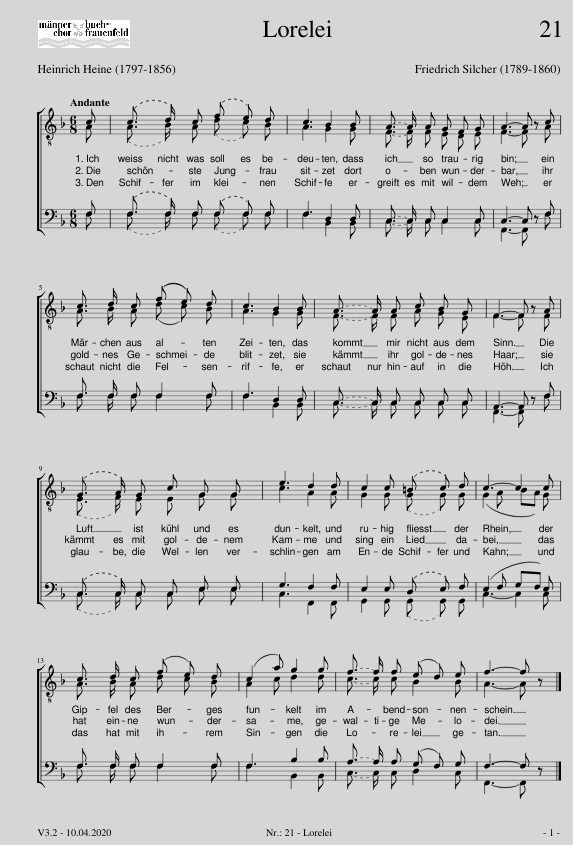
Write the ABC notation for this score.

X:1
%%score { ( 1 2 ) | ( 3 4 ) } 5 6 7 8
L:1/8
Q:1/4=60
M:6/8
I:linebreak $
K:F
V:1 treble-8
V:2 treble-8
V:3 bass
V:4 bass
V:5 treble-8
V:6 treble-8
V:7 bass
V:8 bass
V:1
 c | ((c3/2 d/)) c ((f e)) d | c3 B2 B | A3/2- A/ A G F G | A3- A z c |$ %5
 c3/2 d/ c ((f e)) d | c3 B2 B | A3/2- A/ A c B G | F3- F z A |$ ((G3/2 A/)) G c G G | %10
 e3 d2 d | c2 c ((=B c)) d | c3- c2 c |$ c3/2 d/ c (f e) d | (c2 a) g2 g | %15
 f3/2- f/ f (e d) e | f3- f z |] %17
V:2
 A | (A3/2 B/) A (d c) B | A3 G2 G | F3/2- F/ F E D E | F3- F x A |$ %5
 A3/2 B/ A (d c) B | A3 G2 G | F3/2- F/ F A G E | F3- F x F |$ (E3/2 F/) E E G G | %10
 c3 A2 A | G2 G (G G) G | (G2 A BA) G |$ A3/2 B/ A d c B | A2 c d2 d | %15
 c3/2- c/ c B2 B | A3- A x |] %17
V:3
 F, | ((F,3/2 F,/)) F, ((F, F,)) F, | F,3 D,2 D, | C,3/2- C,/ C, C,2 C, | C,3- C, z F, |$ %5
 F,3/2 F,/ F, F,2 F, | F,3 D,2 D, | C,3/2- C,/ C, C, C, C, | A,,3- A,, z F, |$ ((C,3/2 C,/)) C, C, E, E, | %10
 G,3 F,2 F, | E,2 E, ((D, E,)) F, | (E,2 F, G,F,) E, |$ F,3/2 F,/ F, F,2 F, | F,3 B,2 B, | %15
 A,3/2- A,/ A, (G, F,) G, | F,3- F, z |] %17
V:4
 F, | (F,3/2 F,/) F, (F, F,) F, | F,3 B,,2 B,, | C,3/2- C,/ C, C,2 C, | F,,3- F,, x F, |$ %5
 F,3/2 F,/ F, F,2 F, | F,3 B,,2 B,, | C,3/2- C,/ C, C, C, C, | F,,3- F,, x F, |$ (C,3/2 C,/) C, C, E, E, | %10
 C,3 F,,2 F,, | G,,2 G,, (G,, G,,) G,, | C,3- C,2 C, |$ F,3/2 F,/ F, F,2 F, | F,3 B,,2 B,, | %15
 C,3/2- C,/ C, D,2 C, | F,,3- F,, x |] %17
V:5
 c | (((c3/2 d/))) c (f e) d | c3 B2 B | A3/2- A/ A G F G | A3- A z c |$ %5
 c3/2 d/ c (f e) d | c3 B2 B | A3/2- A/ A c B G | F3- F z A |$ (G3/2 A/) G c G G | %10
 e3 d2 d | c2 c (=B c) d | c3- c2 c |$ c3/2 d/ c (f e) d | (c2 a) g2 g | %15
 f3/2- f/ f (e d) e | f3- f z |] %17
V:6
 A | (A3/2 B/) A (d c) B | A3 G2 G | F3/2- F/ F (E D) E | F3- F z A |$ %5
 A3/2 B/ A (d c) B | A3 G2 G | F3/2- F/ F A G E | F3- F z F |$ (E3/2 F/) E E G G | %10
 c3 A2 A | G2 G (G G) G | (G2 A B A) G |$ A3/2 B/ A (d c) B | (A2 c) d2 d | %15
 c3/2- c/ c B2 B | A3- A z |] %17
V:7
 F, | (F,3/2 F,/) F, (F, F,) F, | F,3 D,2 D, | C,3/2- C,/ C, C,2 C, | C,3- C, z F, |$ %5
 F,3/2 F,/ F, F,2 F, | F,3 D,2 D, | C,3/2- C,/ C, C, C, C, | A,,3- A,, z F, |$ (C,3/2 C,/) C, C, E, E, | %10
 G,3 F,2 F, | E,2 E, (D, E,) F, | (E,2 F, G, F,) E, |$ F,3/2 F,/ F, F,2 F, | F,3 B,2 B, | %15
 A,3/2- A,/ A, (G, F,) G, | F,3- F, z |] %17
V:8
 F, | (F,3/2 F,/) F, (F, F,) F, | F,3 B,,2 B,, | C,3/2- C,/ C, C,2 C, | F,,3- F,, z F, |$ %5
 F,3/2 F,/ F, F,2 F, | F,3 B,,2 B,, | C,3/2- C,/ C, C, C, C, | F,,3- F,, z F, |$ (C,3/2 C,/) C, C, E, E, | %10
 C,3 F,,2 F,, | G,,2 G,, (G,, G,,) G,, | C,3- C,2 C, |$ F,3/2 F,/ F, F,2 F, | F,3 B,,2 B,, | %15
 C,3/2- C,/ C, D,2 C, | F,,3- F,, z |] %17
